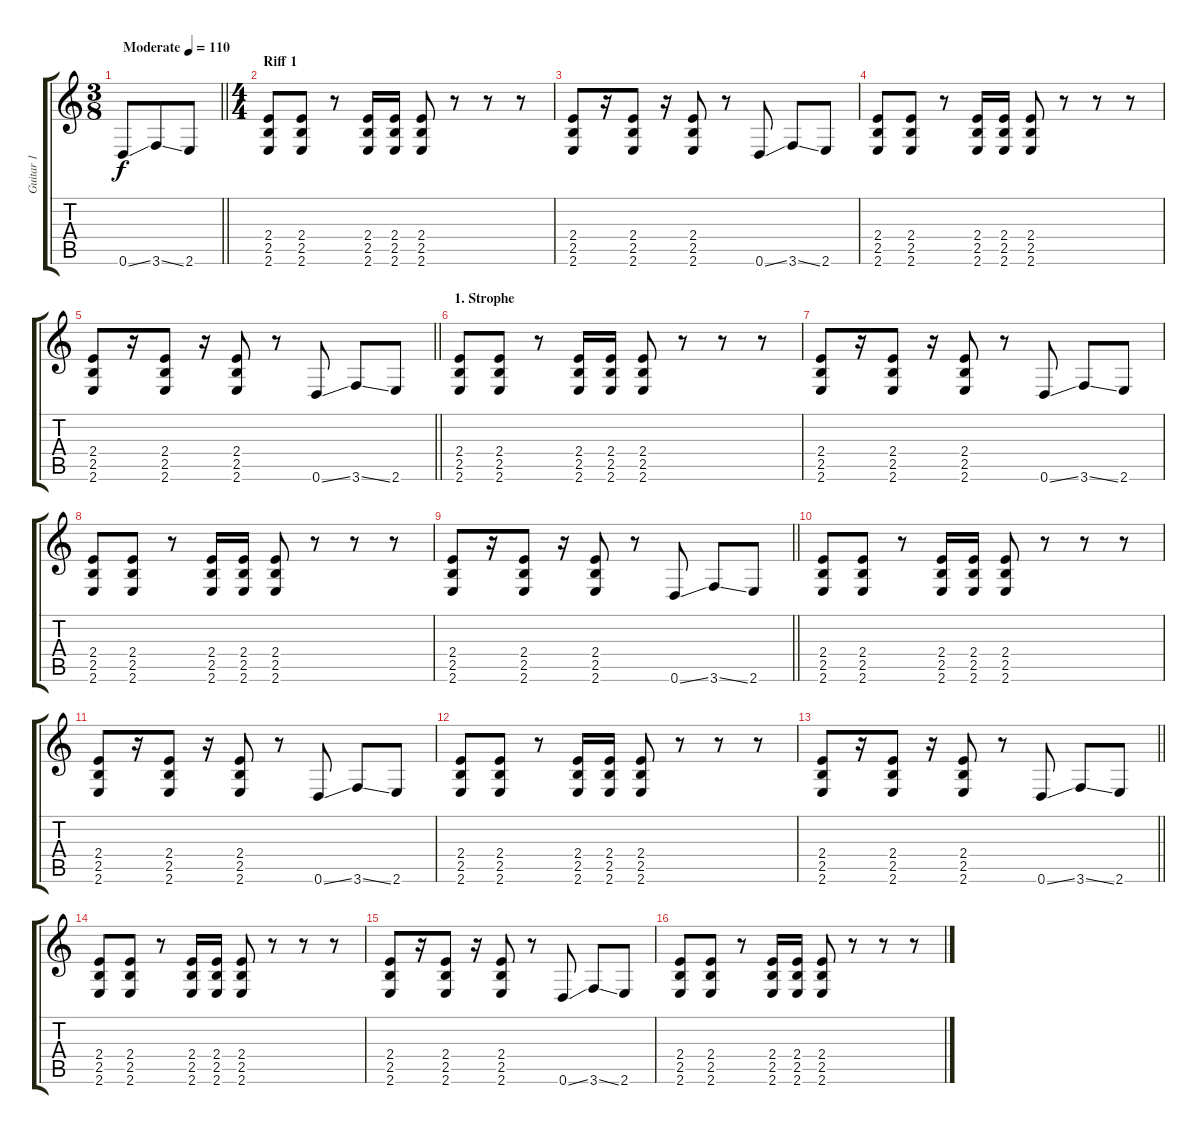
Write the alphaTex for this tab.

\track ("Guitar 1" "Guitar 1") {instrument distortionguitar}
\staff {score tabs}
\tuning (E4 B3 G3 D3 A2 D2) {hide}
\ts (3 8)
\tempo (110 "Moderate")
\clef g2
\barLineRight lightlight
\ks c
0.6{ss}.8{dy f instrument distortionguitar} 3.6{ss}.8 2.6.8 |
\ts (4 4)
\section ("" "Riff 1")
(2.4 2.5 2.6).8 (2.4 2.5 2.6).8 r.8 (2.4 2.5 2.6).16 (2.4 2.5 2.6).16 (2.4 2.5 2.6).8 r.8 r.8 r.8 |
(2.4 2.5 2.6).8 r.16 (2.4 2.5 2.6).8 r.16 (2.4 2.5 2.6).8 r.8 0.6{ss}.8 3.6{ss}.8 2.6.8 |
(2.4 2.5 2.6).8 (2.4 2.5 2.6).8 r.8 (2.4 2.5 2.6).16 (2.4 2.5 2.6).16 (2.4 2.5 2.6).8 r.8 r.8 r.8 |
\barLineRight lightlight
(2.4 2.5 2.6).8 r.16 (2.4 2.5 2.6).8 r.16 (2.4 2.5 2.6).8 r.8 0.6{ss}.8 3.6{ss}.8 2.6.8 |
\section ("" "1. Strophe")
(2.4 2.5 2.6).8 (2.4 2.5 2.6).8 r.8 (2.4 2.5 2.6).16 (2.4 2.5 2.6).16 (2.4 2.5 2.6).8 r.8 r.8 r.8 |
(2.4 2.5 2.6).8 r.16 (2.4 2.5 2.6).8 r.16 (2.4 2.5 2.6).8 r.8 0.6{ss}.8 3.6{ss}.8 2.6.8 |
(2.4 2.5 2.6).8 (2.4 2.5 2.6).8 r.8 (2.4 2.5 2.6).16 (2.4 2.5 2.6).16 (2.4 2.5 2.6).8 r.8 r.8 r.8 |
\barLineRight lightlight
(2.4 2.5 2.6).8 r.16 (2.4 2.5 2.6).8 r.16 (2.4 2.5 2.6).8 r.8 0.6{ss}.8 3.6{ss}.8 2.6.8 |
(2.4 2.5 2.6).8 (2.4 2.5 2.6).8 r.8 (2.4 2.5 2.6).16 (2.4 2.5 2.6).16 (2.4 2.5 2.6).8 r.8 r.8 r.8 |
(2.4 2.5 2.6).8 r.16 (2.4 2.5 2.6).8 r.16 (2.4 2.5 2.6).8 r.8 0.6{ss}.8 3.6{ss}.8 2.6.8 |
(2.4 2.5 2.6).8 (2.4 2.5 2.6).8 r.8 (2.4 2.5 2.6).16 (2.4 2.5 2.6).16 (2.4 2.5 2.6).8 r.8 r.8 r.8 |
\barLineRight lightlight
(2.4 2.5 2.6).8 r.16 (2.4 2.5 2.6).8 r.16 (2.4 2.5 2.6).8 r.8 0.6{ss}.8 3.6{ss}.8 2.6.8 |
(2.4 2.5 2.6).8 (2.4 2.5 2.6).8 r.8 (2.4 2.5 2.6).16 (2.4 2.5 2.6).16 (2.4 2.5 2.6).8 r.8 r.8 r.8 |
(2.4 2.5 2.6).8 r.16 (2.4 2.5 2.6).8 r.16 (2.4 2.5 2.6).8 r.8 0.6{ss}.8 3.6{ss}.8 2.6.8 |
(2.4 2.5 2.6).8 (2.4 2.5 2.6).8 r.8 (2.4 2.5 2.6).16 (2.4 2.5 2.6).16 (2.4 2.5 2.6).8 r.8 r.8 r.8
